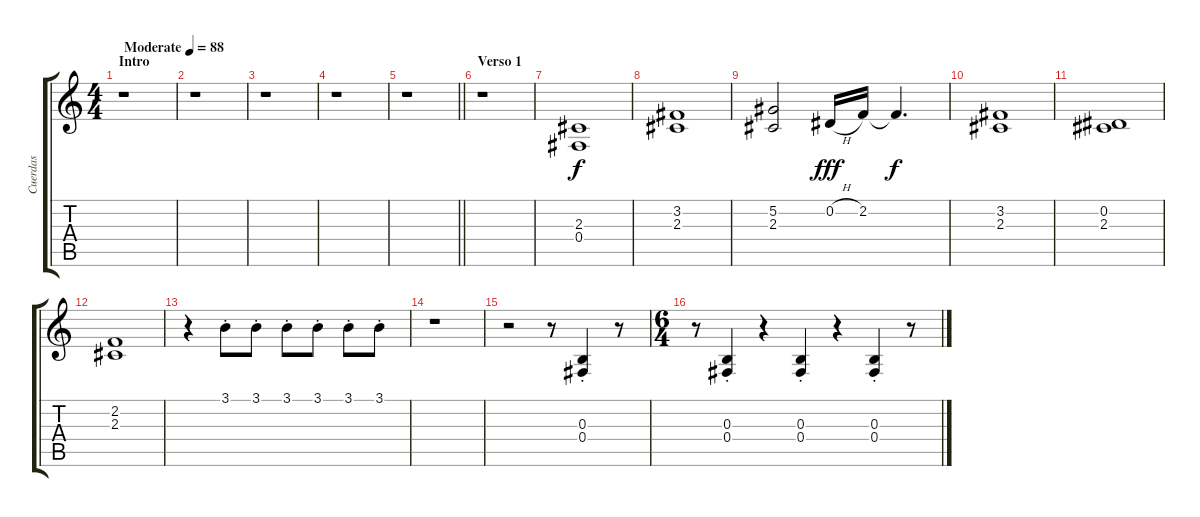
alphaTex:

\track ("Cuerdas" "Cuerdas") {instrument stringensemble1}
\staff {score tabs}
\tuning (Ab4 Eb4 B3 Gb3 Db3 Ab2) {hide}
\ts (4 4)
\section ("" "Intro")
\tempo (88 "Moderate")
\clef g2
\ks c
r.1{dy f instrument stringensemble1} |
r.1 |
r.1 |
r.1 |
\barLineRight lightlight
r.1 |
\section ("" "Verso 1")
r.1 |
(2.3 0.4).1 |
(3.2 2.3).1 |
(5.2 2.3).2 0.2{h}.16{dy fff} 2.2.16 2.2{t}.4{d dy f} |
(3.2 2.3).1 |
(0.2 2.3).1 |
(2.2 2.3).1 |
r.4 3.1{st}.8{volume 13} 3.1{st}.8 3.1{st}.8 3.1{st}.8 3.1{st}.8 3.1{st}.8 |
r.1 |
r.2 r.8 (0.3 0.4{st}).4{volume 16} r.8 |
\ts (6 4)
r.8 (0.3{st} 0.4{st}).4 r.4 (0.3{st} 0.4{st}).4 r.4 (0.3{st} 0.4{st}).4 r.8
